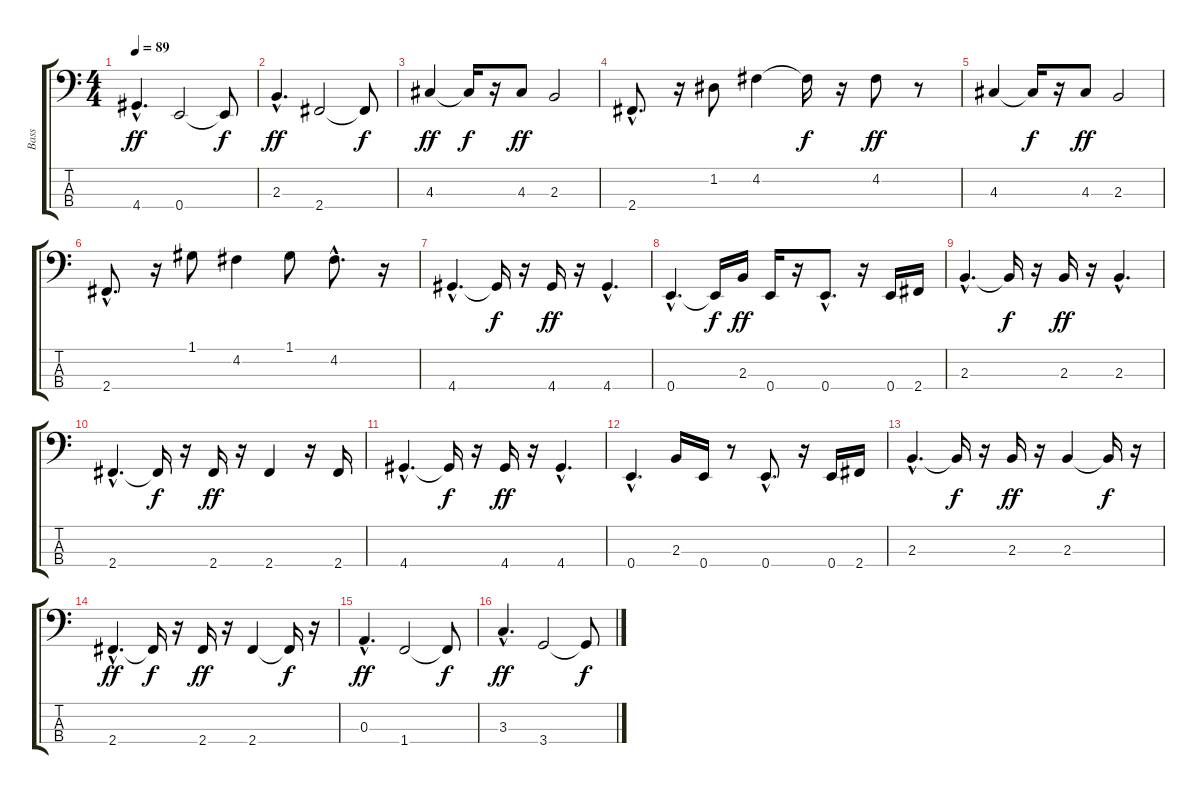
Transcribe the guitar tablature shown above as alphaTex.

\track ("Bass" "Bass") {instrument electricbassfinger}
\staff {score tabs}
\tuning (G2 D2 A1 E1) {hide}
\ts (4 4)
\tempo 89
\clef f4
\ks c
4.4{hac}.4{d dy ff} 0.4.2 0.4{t}.8{dy f} |
2.3{hac}.4{d dy ff} 2.4.2 2.4{t}.8{dy f} |
4.3.4{dy ff} 4.3{t}.16{dy f} r.16 4.3.8{dy ff} 2.3.2 |
2.4{hac}.8{d} r.16 1.2.8 4.2.4 4.2{t}.16{dy f} r.16 4.2.8{dy ff} r.8 |
4.3.4 4.3{t}.16{dy f} r.16 4.3.8{dy ff} 2.3.2 |
2.4{hac}.8{d} r.16 1.1.8 4.2.4 1.1.8 4.2{hac}.8{d} r.16 |
4.4{hac}.4{d} 4.4{t}.16{dy f} r.16 4.4.16{dy ff} r.16 4.4{hac}.4{d} |
0.4{hac}.4{d} 0.4{t}.16{dy f} 2.3.16{dy ff} 0.4.16 r.16 0.4{hac}.8{d} r.16 0.4.16 2.4.16 |
2.3{hac}.4{d} 2.3{t}.16{dy f} r.16 2.3.16{dy ff} r.16 2.3{hac}.4{d} |
2.4{hac}.4{d} 2.4{t}.16{dy f} r.16 2.4.16{dy ff} r.16 2.4.4 r.16 2.4.16 |
4.4{hac}.4{d} 4.4{t}.16{dy f} r.16 4.4.16{dy ff} r.16 4.4{hac}.4{d} |
0.4{hac}.4{d} 2.3.16 0.4.16 r.8 0.4{hac}.8{d} r.16 0.4.16 2.4.16 |
2.3{hac}.4{d} 2.3{t}.16{dy f} r.16 2.3.16{dy ff} r.16 2.3.4 2.3{t}.16{dy f} r.16 |
2.4{hac}.4{d dy ff} 2.4{t}.16{dy f} r.16 2.4.16{dy ff} r.16 2.4.4 2.4{t}.16{dy f} r.16 |
0.3{hac}.4{d dy ff} 1.4.2 1.4{t}.8{dy f} |
3.3{hac}.4{d dy ff} 3.4.2 3.4{t}.8{dy f}
